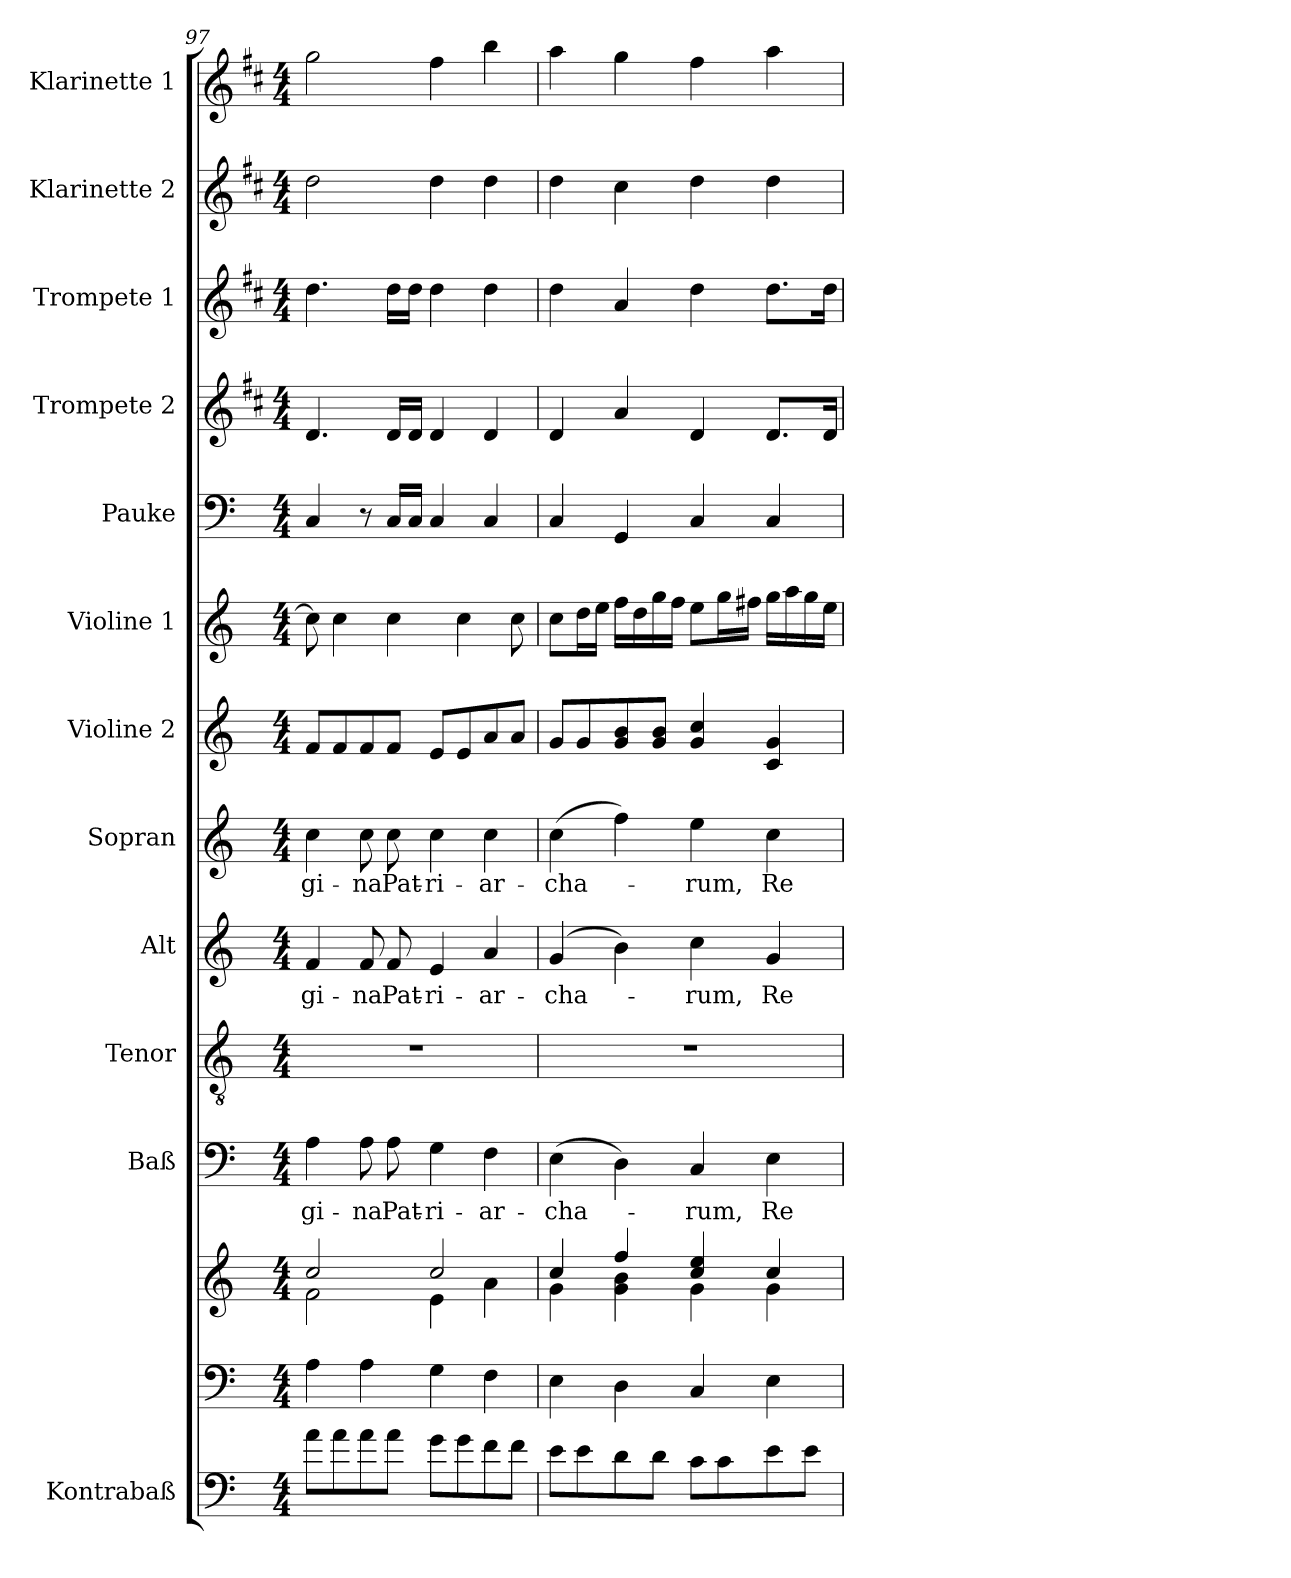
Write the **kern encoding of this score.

**kern	**kern	**kern	**kern	**text	**kern	**kern	**text	**kern	**text	**kern	**kern	**kern	**kern	**kern	**kern	**kern
*part13	*part12	*part12	*part11	*part11	*part10	*part9	*part9	*part8	*part8	*part7	*part6	*part5	*part4	*part3	*part2	*part1
*staff14	*staff13	*staff12	*staff11	*staff11	*staff10	*staff9	*staff9	*staff8	*staff8	*staff7	*staff6	*staff5	*staff4	*staff3	*staff2	*staff1
*I"Kontrabaß	*	*	*I"Baß	*	*I"Tenor	*I"Alt	*	*I"Sopran	*	*I"Violine 2	*I"Violine 1	*I"Pauke	*I"Trompete 2	*I"Trompete 1	*I"Klarinette 2	*I"Klarinette 1
*	*	*	*	*	*	*	*	*	*	*I'Vln	*I'Vln	*	*I'Tpt	*I'Tpt	*	*
*clefF4	*clefF4	*clefG2	*clefF4	*	*clefGv2	*clefG2	*	*clefG2	*	*clefG2	*clefG2	*clefF4	*clefG2	*clefG2	*clefG2	*clefG2
*ITrd7c12	*	*	*	*	*	*	*	*	*	*	*	*	*ITrd1c2	*ITrd1c2	*ITrd1c2	*ITrd1c2
*k[]	*k[]	*k[]	*k[]	*	*k[]	*k[]	*	*k[]	*	*k[]	*k[]	*k[]	*k[]	*k[]	*k[]	*k[]
*C:	*C:	*C:	*C:	*	*C:	*C:	*	*C:	*	*C:	*C:	*C:	*C:	*C:	*C:	*C:
*M4/4	*M4/4	*M4/4	*M4/4	*	*M4/4	*M4/4	*	*M4/4	*	*M4/4	*M4/4	*M4/4	*M4/4	*M4/4	*M4/4	*M4/4
=97	=97	=97	=97	=97	=97	=97	=97	=97	=97	=97	=97	=97	=97	=97	=97	=97
*	*	*^	*	*	*	*	*	*	*	*	*	*	*	*	*	*
!	!	!	!	!	!LO:LY:b	!	!	!LO:LY:b	!	!LO:LY:b	!	!	!	!	!	!	!
8A\L	4A\	2cc/	2f\	4A\	-gi-	1r	4f/	-gi-	4cc\	-gi-	8f/L	8cc\]	4C/	4.c/	4.cc\	2cc\	2ff\
8A\	.	.	.	.	.	.	.	.	.	.	8f/	4cc\	.	.	.	.	.
!	!	!	!	!	!LO:LY:b	!	!	!LO:LY:b	!	!LO:LY:b	!	!	!	!	!	!	!
8A\	4A\	.	.	8A\	-na	.	8f/	-na	8cc\	-na	8f/	.	8r	.	.	.	.
!	!	!	!	!	!LO:LY:b	!	!	!LO:LY:b	!	!LO:LY:b	!	!	!	!	!	!	!
8A\J	.	.	.	8A\	Pat-	.	8f/	Pat-	8cc\	Pat-	8f/J	4cc\	16C/LL	16c/LL	16cc\LL	.	.
.	.	.	.	.	.	.	.	.	.	.	.	.	16C/JJ	16c/JJ	16cc\JJ	.	.
!	!	!	!	!	!LO:LY:b	!	!	!LO:LY:b	!	!LO:LY:b	!	!	!	!	!	!	!
8G\L	4G\	2cc/	4e\	4G\	-ri-	.	4e/	-ri-	4cc\	-ri-	8e/L	.	4C/	4c/	4cc\	4cc\	4ee\
8G\	.	.	.	.	.	.	.	.	.	.	8e/	4cc\	.	.	.	.	.
!	!	!	!	!	!LO:LY:b	!	!	!LO:LY:b	!	!LO:LY:b	!	!	!	!	!	!	!
8F\	4F\	.	4a\	4F\	-ar-	.	4a/	-ar-	4cc\	-ar-	8a/	.	4C/	4c/	4cc\	4cc\	4aa\
8F\J	.	.	.	.	.	.	.	.	.	.	8a/J	8cc\	.	.	.	.	.
!!LO:PB:g=z
=98	=98	=98	=98	=98	=98	=98	=98	=98	=98	=98	=98	=98	=98	=98	=98	=98	=98
!	!	!	!	!	!LO:LY:b	!	!	!LO:LY:b	!	!LO:LY:b	!	!	!	!	!	!	!
8E\L	4E\	4cc/	4g\	(>4E\	-cha-	1r	(4g/	-cha-	(>4cc\	-cha-	8g/L	8cc\L	4C/	4c/	4cc\	4cc\	4gg\
8E\	.	.	.	.	.	.	.	.	.	.	8g/	16dd\L	.	.	.	.	.
.	.	.	.	.	.	.	.	.	.	.	.	16ee\JJ	.	.	.	.	.
8D\	4D\	4ff/	4g\ 4b\	4D\)	.	.	4b\)	.	4ff\)	.	8g/ 8b/	16ff\LL	4GG/	4g/	4g/	4b\	4ff\
.	.	.	.	.	.	.	.	.	.	.	.	16dd\	.	.	.	.	.
8D\J	.	.	.	.	.	.	.	.	.	.	8g/ 8b/J	16gg\	.	.	.	.	.
.	.	.	.	.	.	.	.	.	.	.	.	16ff\JJ	.	.	.	.	.
!	!	!	!	!	!LO:LY:b	!	!	!LO:LY:b	!	!LO:LY:b	!	!	!	!	!	!	!
8C\L	4C/	4cc/ 4ee/	4g\	4C/	-rum,	.	4cc\	-rum,	4ee\	-rum,	4g/ 4cc/	8ee\L	4C/	4c/	4cc\	4cc\	4ee\
8C\	.	.	.	.	.	.	.	.	.	.	.	16gg\L	.	.	.	.	.
.	.	.	.	.	.	.	.	.	.	.	.	16ff#X\JJ	.	.	.	.	.
!	!	!	!	!	!LO:LY:b	!	!	!LO:LY:b	!	!LO:LY:b	!	!	!	!	!	!	!
8E\	4E\	4cc/	4g\	4E\	Re-	.	4g/	Re-	4cc\	Re-	4c/ 4g/	16gg\LL	4C/	8.c/L	8.cc\L	4cc\	4gg\
.	.	.	.	.	.	.	.	.	.	.	.	16aa\	.	.	.	.	.
8E\J	.	.	.	.	.	.	.	.	.	.	.	16gg\	.	.	.	.	.
.	.	.	.	.	.	.	.	.	.	.	.	16ee\JJ	.	16c/Jk	16cc\Jk	.	.
*	*	*v	*v	*	*	*	*	*	*	*	*	*	*	*	*	*	*
=	=	=	=	=	=	=	=	=	=	=	=	=	=	=	=	=
*-	*-	*-	*-	*-	*-	*-	*-	*-	*-	*-	*-	*-	*-	*-	*-	*-
